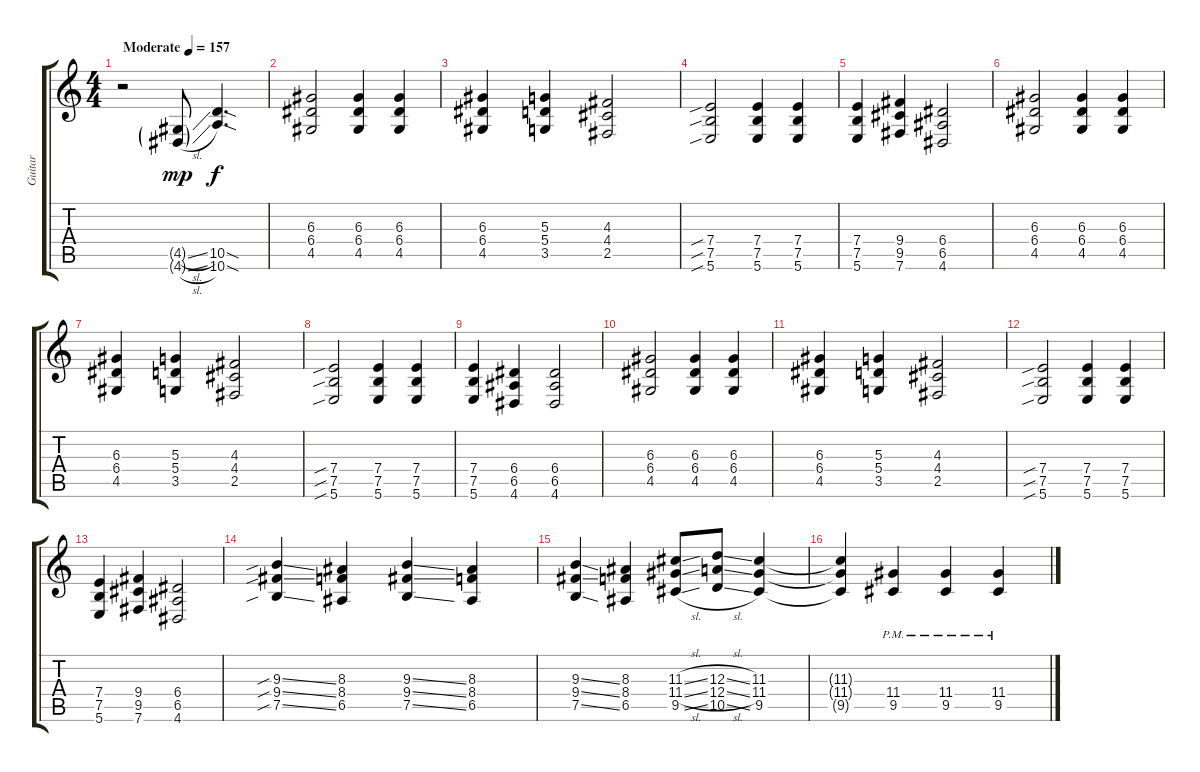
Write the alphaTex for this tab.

\track ("Guitar" "Guitar") {instrument distortionguitar}
\staff {score tabs}
\tuning (B3 Gb3 D3 A2 E2 B1) {hide}
\ts (4 4)
\tempo (157 "Moderate")
\clef g2
\ks c
r.2{dy mp instrument distortionguitar} (4.5{sl g} 4.6{sl g}).8 (10.5{sod} 10.6{sod}).4{d dy f} |
(6.3 6.4 4.5).2 (6.3 6.4 4.5).4 (6.3 6.4 4.5).4 |
(6.3 6.4 4.5).4 (5.3 5.4 3.5).4 (4.3 4.4 2.5).2 |
(7.4{sib} 7.5{sib} 5.6{sib}).2 (7.4 7.5 5.6).4 (7.4 7.5 5.6).4 |
(7.4 7.5 5.6).4 (9.4 9.5 7.6).4 (6.4 6.5 4.6).2 |
(6.3 6.4 4.5).2 (6.3 6.4 4.5).4 (6.3 6.4 4.5).4 |
(6.3 6.4 4.5).4 (5.3 5.4 3.5).4 (4.3 4.4 2.5).2 |
(7.4{sib} 7.5{sib} 5.6{sib}).2 (7.4 7.5 5.6).4 (7.4 7.5 5.6).4 |
(7.4 7.5 5.6).4 (6.4 6.5 4.6).4 (6.4 6.5 4.6).2 |
(6.3 6.4 4.5).2 (6.3 6.4 4.5).4 (6.3 6.4 4.5).4 |
(6.3 6.4 4.5).4 (5.3 5.4 3.5).4 (4.3 4.4 2.5).2 |
(7.4{sib} 7.5{sib} 5.6{sib}).2 (7.4 7.5 5.6).4 (7.4 7.5 5.6).4 |
(7.4 7.5 5.6).4 (9.4 9.5 7.6).4 (6.4 6.5 4.6).2 |
(9.3{sib ss} 9.4{sib ss} 7.5{sib ss}).4 (8.3 8.4 6.5).4 (9.3{ss} 9.4{ss} 7.5{ss}).4 (8.3 8.4 6.5).4 |
(9.3{ss} 9.4{ss} 7.5{ss}).4 (8.3 8.4 6.5).4 (11.3{sl} 11.4{sl} 9.5{sl}).8 (12.3{sl} 12.4{sl} 10.5{sl}).8 (11.3 11.4 9.5).4 |
(11.3{t} 11.4{t} 9.5{t}).4 (11.4{pm} 9.5{pm}).4 (11.4{pm} 9.5{pm}).4 (11.4{pm} 9.5{pm}).4
